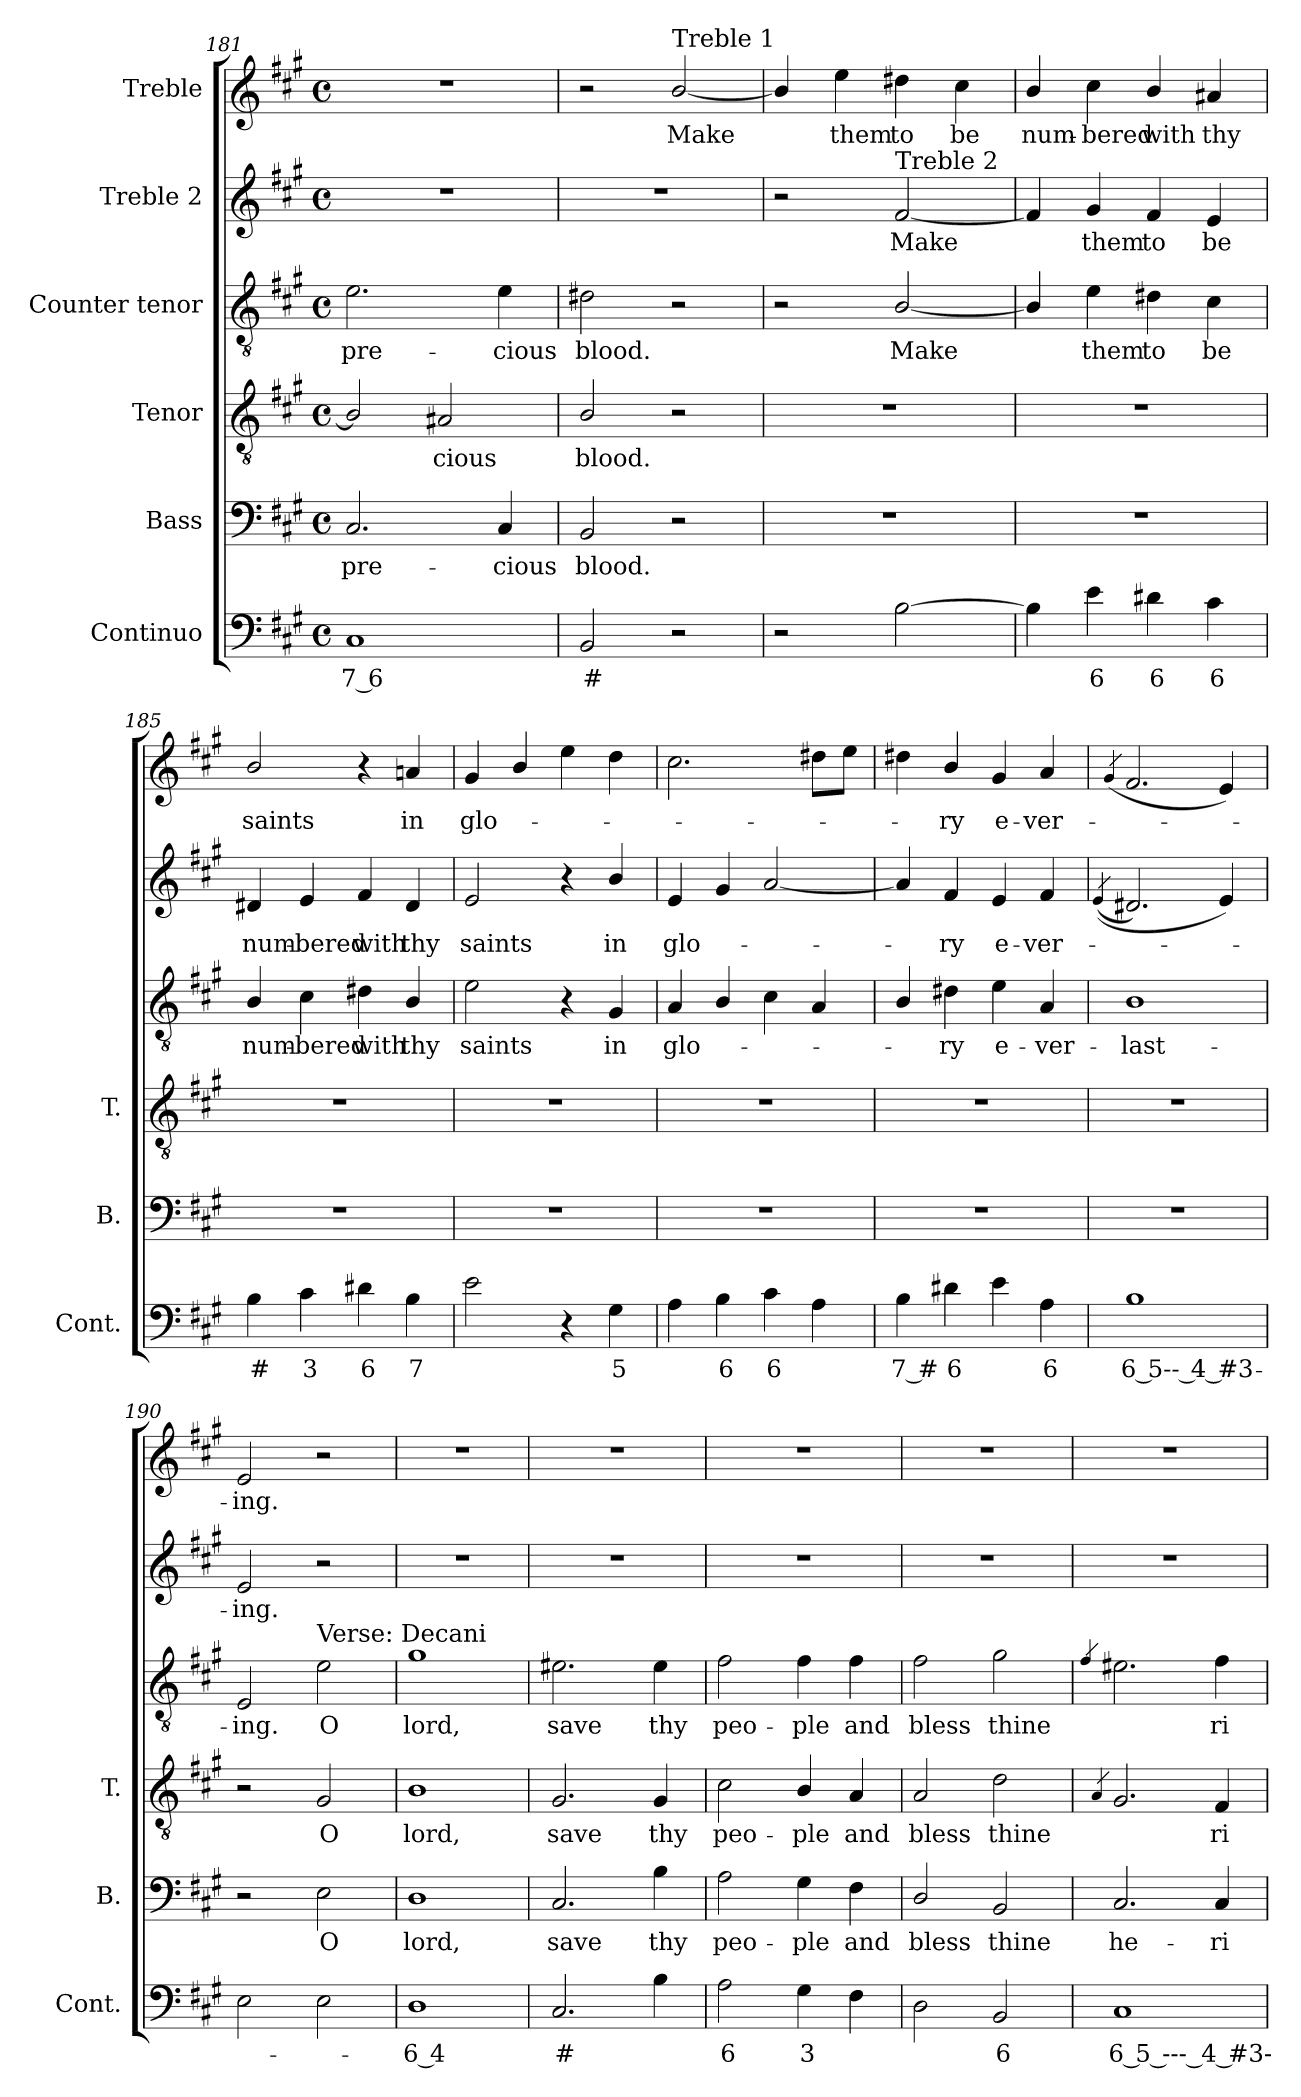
**kern	**text	**kern	**text	**kern	**text	**kern	**text	**kern	**text	**kern	**text
*part6	*part6	*part5	*part5	*part4	*part4	*part3	*part3	*part2	*part2	*part1	*part1
*staff6	*staff6	*staff5	*staff5	*staff4	*staff4	*staff3	*staff3	*staff2	*staff2	*staff1	*staff1
*I"Continuo	*	*I"Bass	*	*I"Tenor	*	*I"Counter tenor	*	*I"Treble 2	*	*I"Treble	*
*I'Cont.	*	*I'B.	*	*I'T.	*	*	*	*	*	*	*
*clefF4	*	*clefF4	*	*clefGv2	*	*clefGv2	*	*clefG2	*	*clefG2	*
*	*	*	*	*ITrd7c12	*	*ITrd7c12	*	*	*	*	*
*k[f#c#g#]	*	*k[f#c#g#]	*	*k[f#c#g#]	*	*k[f#c#g#]	*	*k[f#c#g#]	*	*k[f#c#g#]	*
*A:	*	*A:	*	*A:	*	*A:	*	*A:	*	*A:	*
*M4/4	*	*M4/4	*	*M4/4	*	*M4/4	*	*M4/4	*	*M4/4	*
*met(c)	*	*met(c)	*	*met(c)	*	*met(c)	*	*met(c)	*	*met(c)	*
=181	=181	=181	=181	=181	=181	=181	=181	=181	=181	=181	=181
!	!LO:LY:b	!	!LO:LY:b	!	!	!	!LO:LY:b	!	!	!	!
1C#	7 6	2.C#/	pre-	2BB/]	.	2.E\	pre-	1r	.	1r	.
!	!	!	!	!	!LO:LY:b	!	!	!	!	!	!
.	.	.	.	2AA#X/	-cious	.	.	.	.	.	.
!	!	!	!LO:LY:b	!	!	!	!LO:LY:b	!	!	!	!
.	.	4C#/	-cious	.	.	4E\	-cious	.	.	.	.
=182	=182	=182	=182	=182	=182	=182	=182	=182	=182	=182	=182
!	!LO:LY:b	!	!LO:LY:b	!	!LO:LY:b	!	!LO:LY:b	!	!	!	!
2BB/	#	2BB/	blood.	2BB/	blood.	2D#X\	blood.	1r	.	2r	.
!	!	!	!	!	!	!	!	!	!	!LO:TX:a:t=Treble 1	!
!	!	!	!	!	!	!	!	!	!	!	!LO:LY:b
2r	.	2r	.	2r	.	2r	.	.	.	[2b/	Make
=183	=183	=183	=183	=183	=183	=183	=183	=183	=183	=183	=183
2r	.	1r	.	1r	.	2r	.	2r	.	4b/]	.
!	!	!	!	!	!	!	!	!	!	!	!LO:LY:b
.	.	.	.	.	.	.	.	.	.	4ee\	them
!	!	!	!	!	!	!	!	!LO:TX:a:t=Treble 2	!	!	!
!	!	!	!	!	!	!	!LO:LY:b	!	!LO:LY:b	!	!LO:LY:b
[2B\	.	.	.	.	.	[2BB/	Make	[2f#/	Make	4dd#X\	to
!	!	!	!	!	!	!	!	!	!	!	!LO:LY:b
.	.	.	.	.	.	.	.	.	.	4cc#\	be
!!LO:PB:g=z
=184	=184	=184	=184	=184	=184	=184	=184	=184	=184	=184	=184
!	!	!	!	!	!	!	!	!	!	!	!LO:LY:b
4B\]	.	1r	.	1r	.	4BB/]	.	4f#/]	.	4b/	num-
!	!LO:LY:b	!	!	!	!	!	!LO:LY:b	!	!LO:LY:b	!	!LO:LY:b
4e\	6	.	.	.	.	4E\	them	4g#/	them	4cc#\	-bered
!	!LO:LY:b	!	!	!	!	!	!LO:LY:b	!	!LO:LY:b	!	!LO:LY:b
4d#X\	6	.	.	.	.	4D#X\	to	4f#/	to	4b/	with
!	!LO:LY:b	!	!	!	!	!	!LO:LY:b	!	!LO:LY:b	!	!LO:LY:b
4c#\	6	.	.	.	.	4C#\	be	4e/	be	4a#X/	thy
=185	=185	=185	=185	=185	=185	=185	=185	=185	=185	=185	=185
!	!LO:LY:b	!	!	!	!	!	!LO:LY:b	!	!LO:LY:b	!	!LO:LY:b
4B\	#	1r	.	1r	.	4BB/	num-	4d#X/	num-	2b/	saints
!	!LO:LY:b	!	!	!	!	!	!LO:LY:b	!	!LO:LY:b	!	!
4c#\	3	.	.	.	.	4C#\	-bered	4e/	-bered	.	.
!	!LO:LY:b	!	!	!	!	!	!LO:LY:b	!	!LO:LY:b	!	!
4d#X\	6	.	.	.	.	4D#X\	with	4f#/	with	4r	.
!	!LO:LY:b	!	!	!	!	!	!LO:LY:b	!	!LO:LY:b	!	!LO:LY:b
4B\	7	.	.	.	.	4BB/	thy	4d#/	thy	4an/	in
=186	=186	=186	=186	=186	=186	=186	=186	=186	=186	=186	=186
!	!	!	!	!	!	!	!LO:LY:b	!	!LO:LY:b	!	!LO:LY:b
2e\	.	1r	.	1r	.	2E\	saints	2e/	saints	4g#/	glo-
.	.	.	.	.	.	.	.	.	.	4b/	.
4r	.	.	.	.	.	4r	.	4r	.	4ee\	.
!	!LO:LY:b	!	!	!	!	!	!LO:LY:b	!	!LO:LY:b	!	!
4G#\	5	.	.	.	.	4GG#/	in	4b/	in	4dd\	.
=187	=187	=187	=187	=187	=187	=187	=187	=187	=187	=187	=187
!	!	!	!	!	!	!	!LO:LY:b	!	!LO:LY:b	!	!
4A\	.	1r	.	1r	.	4AA/	glo-	4e/	glo-	2.cc#\	.
!	!LO:LY:b	!	!	!	!	!	!	!	!	!	!
4B\	6	.	.	.	.	4BB/	.	4g#/	.	.	.
!	!LO:LY:b	!	!	!	!	!	!	!	!	!	!
4c#\	6	.	.	.	.	4C#\	.	[2a/	.	.	.
4A\	.	.	.	.	.	4AA/	.	.	.	8dd#X\L	.
.	.	.	.	.	.	.	.	.	.	8ee\J	.
=188	=188	=188	=188	=188	=188	=188	=188	=188	=188	=188	=188
!	!LO:LY:b	!	!	!	!	!	!	!	!	!	!
4B\	7 #	1r	.	1r	.	4BB/	.	4a/]	.	4dd#X\	.
!	!LO:LY:b	!	!	!	!	!	!LO:LY:b	!	!LO:LY:b	!	!LO:LY:b
4d#X\	6	.	.	.	.	4D#X\	-ry	4f#/	-ry	4b/	-ry
!	!	!	!	!	!	!	!LO:LY:b	!	!LO:LY:b	!	!LO:LY:b
4e\	.	.	.	.	.	4E\	e-	4e/	e-	4g#/	e-
!	!LO:LY:b	!	!	!	!	!	!LO:LY:b	!	!LO:LY:b	!	!LO:LY:b
4A\	6	.	.	.	.	4AA/	-ver-	4f#/	-ver-	4a/	-ver-
=189	=189	=189	=189	=189	=189	=189	=189	=189	=189	=189	=189
.	.	.	.	.	.	.	.	(<(<4qe/	.	(<4qg#/	.
!	!LO:LY:b	!	!	!	!	!	!LO:LY:b	!	!	!	!
1B	6 5-- 4 #3--	1r	.	1r	.	1BB	-last-	2.d#X/)	.	2.f#/	.
.	.	.	.	.	.	.	.	4e/)	.	4e/)	.
!!LO:PB:g=z
=190	=190	=190	=190	=190	=190	=190	=190	=190	=190	=190	=190
!	!	!	!	!	!	!	!LO:LY:b	!	!LO:LY:b	!	!LO:LY:b
2E\	.	2r	.	2r	.	2EE/	-ing.	2e/	-ing.	2e/	-ing.
!	!	!	!	!	!	!LO:TX:a:t=Verse&colon; Decani	!	!	!	!	!
!	!	!	!LO:LY:b	!	!LO:LY:b	!	!LO:LY:b	!	!	!	!
2E\	.	2E\	O	2GG#/	O	2E\	O	2r	.	2r	.
=191	=191	=191	=191	=191	=191	=191	=191	=191	=191	=191	=191
!	!LO:LY:b	!	!LO:LY:b	!	!LO:LY:b	!	!LO:LY:b	!	!	!	!
1D	6 4	1D	lord,	1BB	lord,	1G#	lord,	1r	.	1r	.
=192	=192	=192	=192	=192	=192	=192	=192	=192	=192	=192	=192
!	!LO:LY:b	!	!LO:LY:b	!	!LO:LY:b	!	!LO:LY:b	!	!	!	!
2.C#/	#	2.C#/	save	2.GG#/	save	2.E#X\	save	1r	.	1r	.
!	!	!	!LO:LY:b	!	!LO:LY:b	!	!LO:LY:b	!	!	!	!
4B\	.	4B\	thy	4GG#/	thy	4E#\	thy	.	.	.	.
=193	=193	=193	=193	=193	=193	=193	=193	=193	=193	=193	=193
!	!LO:LY:b	!	!LO:LY:b	!	!LO:LY:b	!	!LO:LY:b	!	!	!	!
2A\	6	2A\	peo-	2C#\	peo-	2F#\	peo-	1r	.	1r	.
!	!LO:LY:b	!	!LO:LY:b	!	!LO:LY:b	!	!LO:LY:b	!	!	!	!
4G#\	3	4G#\	-ple	4BB/	-ple	4F#\	-ple	.	.	.	.
!	!	!	!LO:LY:b	!	!LO:LY:b	!	!LO:LY:b	!	!	!	!
4F#\	.	4F#\	and	4AA/	and	4F#\	and	.	.	.	.
=194	=194	=194	=194	=194	=194	=194	=194	=194	=194	=194	=194
!	!	!	!LO:LY:b	!	!LO:LY:b	!	!LO:LY:b	!	!	!	!
2D\	.	2D/	bless	2AA/	bless	2F#\	bless	1r	.	1r	.
!	!LO:LY:b	!	!LO:LY:b	!	!LO:LY:b	!	!LO:LY:b	!	!	!	!
2BB/	6	2BB/	thine	2D\	thine	2G#\	thine	.	.	.	.
=195	=195	=195	=195	=195	=195	=195	=195	=195	=195	=195	=195
.	.	.	.	4qAA/	.	4qF#/	.	.	.	.	.
!	!LO:LY:b	!	!LO:LY:b	!	!	!	!	!	!	!	!
1C#	6 5 --- 4 #3---	2.C#/	he-	2.GG#/	.	2.E#X\	.	1r	.	1r	.
!	!	!	!LO:LY:b	!	!LO:LY:b	!	!LO:LY:b	!	!	!	!
.	.	4C#/	-ri	4FF#/	-ri	4F#\	-ri	.	.	.	.
=	=	=	=	=	=	=	=	=	=	=	=
*-	*-	*-	*-	*-	*-	*-	*-	*-	*-	*-	*-
